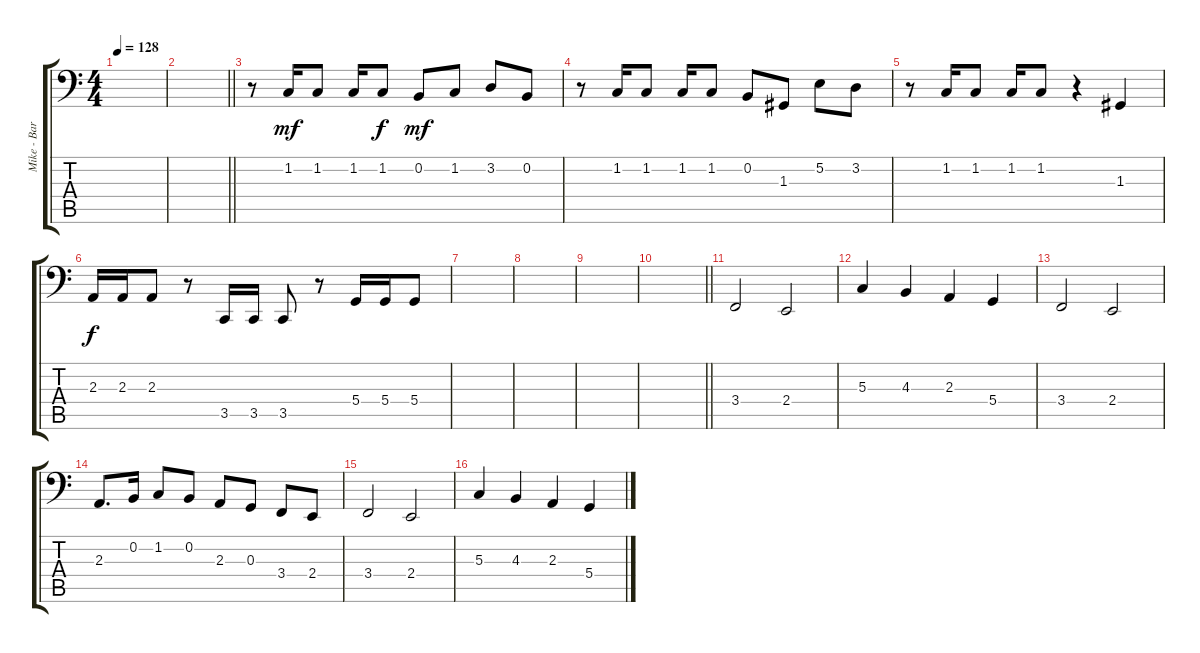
\track ("Mike - Bari" "Mike - Bar") {instrument baritonesax}
\staff {score tabs}
\tuning (E3 B2 G2 D2 A1 E1) {hide}
\ts (4 4)
\tempo 128
\clef f4
\ks c
|
\barLineRight lightlight
|
r.8 1.2.16{dy mf} 1.2.8 1.2.16 1.2.8{dy f} 0.2.8{dy mf} 1.2.8 3.2.8 0.2.8 |
r.8 1.2.16 1.2.8 1.2.16 1.2.8 0.2.8 1.3.8 5.2.8 3.2.8 |
r.8 1.2.16 1.2.8 1.2.16 1.2.8 r.4 1.3.4 |
2.3.16{dy f} 2.3.16 2.3.8 r.8 3.5.16 3.5.16 3.5.8 r.8 5.4.16 5.4.16 5.4.8 |
|
|
|
\barLineRight lightlight
|
3.4.2 2.4.2 |
5.3.4 4.3.4 2.3.4 5.4.4 |
3.4.2 2.4.2 |
2.3.8{d} 0.2.16 1.2.8 0.2.8 2.3.8 0.3.8 3.4.8 2.4.8 |
3.4.2 2.4.2 |
5.3.4 4.3.4 2.3.4 5.4.4
